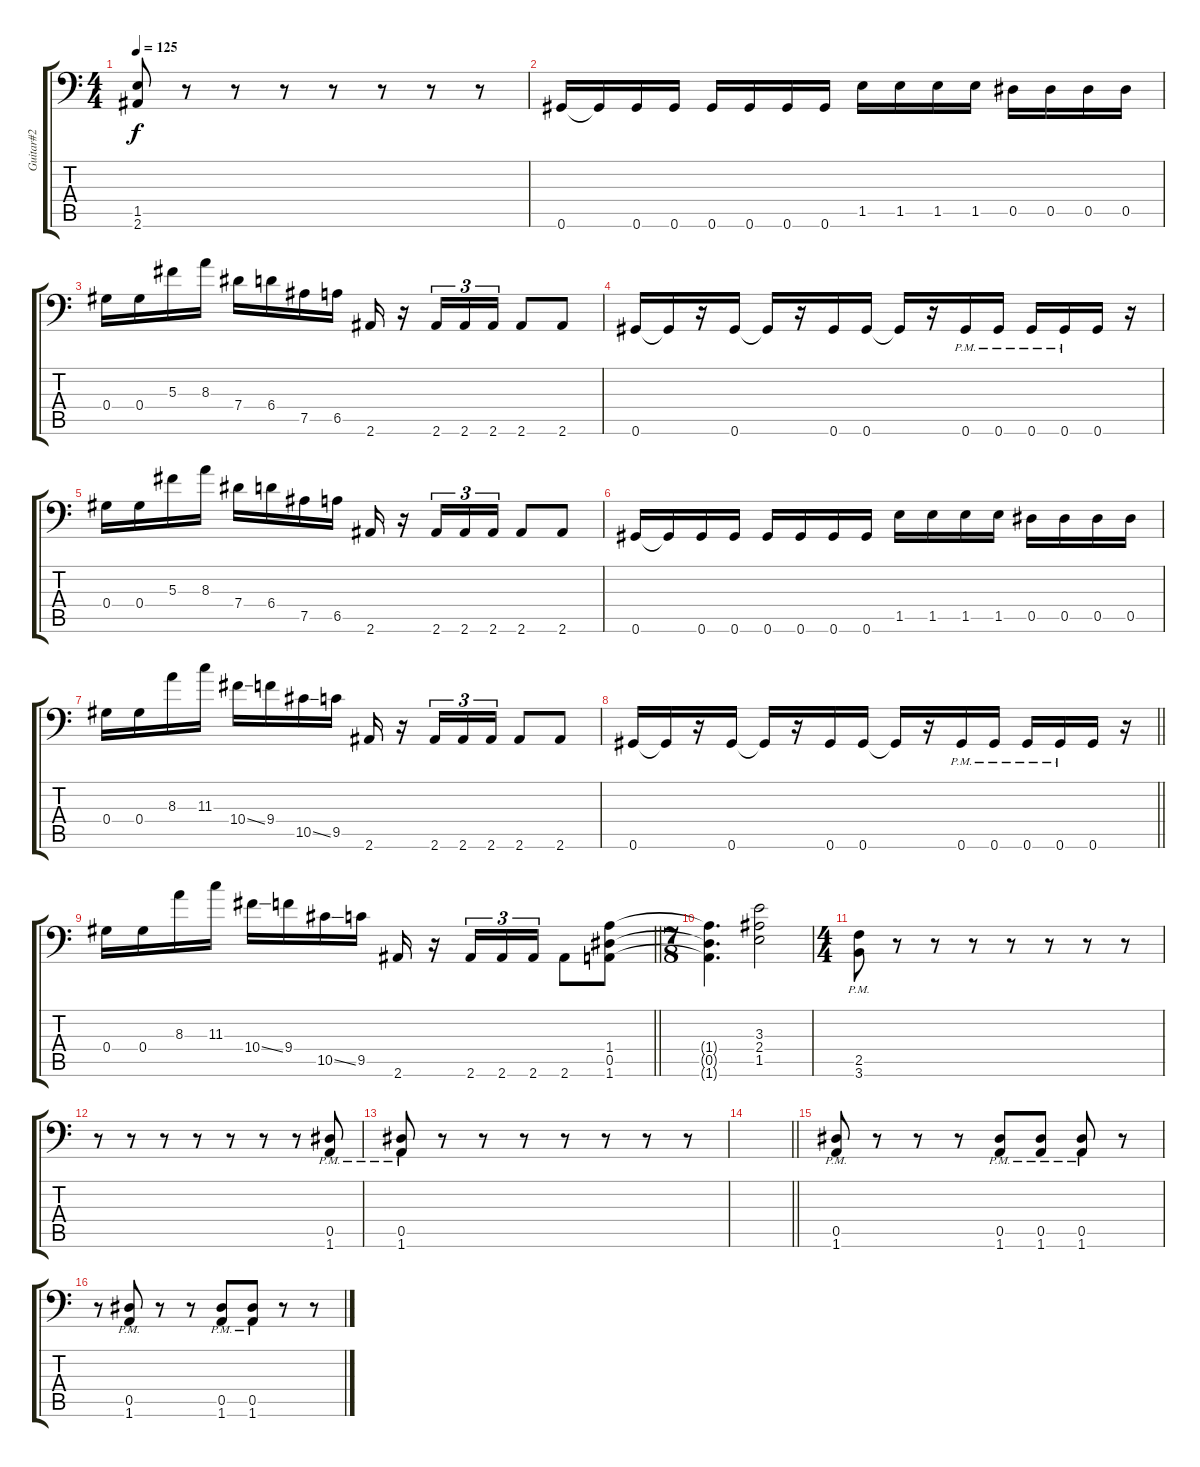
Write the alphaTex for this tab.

\track ("Guitar#2" "Guitar#2") {instrument distortionguitar}
\staff {score tabs}
\tuning (Bb3 F3 Db3 Ab2 Eb2 Ab1) {hide}
\ts (4 4)
\tempo 125
\clef f4
\ks c
(1.5 2.6).8{dy f} r.8 r.8 r.8 r.8 r.8 r.8 r.8 |
0.6.16 0.6{t}.16 0.6.16 0.6.16 0.6.16 0.6.16 0.6.16 0.6.16 1.5.16 1.5.16 1.5.16 1.5.16 0.5.16 0.5.16 0.5.16 0.5.16 |
0.4.16 0.4.16 5.3.16 8.3.16 7.4.16 6.4.16 7.5.16 6.5.16 2.6.16 r.16 2.6.16{tu (3 2)} 2.6.16{tu (3 2)} 2.6.16{tu (3 2)} 2.6.8 2.6.8 |
0.6.16 0.6{t}.16 r.16 0.6.16 0.6{t}.16 r.16 0.6.16 0.6.16 0.6{t}.16 r.16 0.6{pm}.16 0.6{pm}.16 0.6{pm}.16 0.6{pm}.16 0.6.16 r.16 |
0.4.16 0.4.16 5.3.16 8.3.16 7.4.16 6.4.16 7.5.16 6.5.16 2.6.16 r.16 2.6.16{tu (3 2)} 2.6.16{tu (3 2)} 2.6.16{tu (3 2)} 2.6.8 2.6.8 |
0.6.16 0.6{t}.16 0.6.16 0.6.16 0.6.16 0.6.16 0.6.16 0.6.16 1.5.16 1.5.16 1.5.16 1.5.16 0.5.16 0.5.16 0.5.16 0.5.16 |
0.4.16 0.4.16 8.3.16 11.3.16 10.4{ss}.16 9.4.16 10.5{ss}.16 9.5.16 2.6.16 r.16 2.6.16{tu (3 2)} 2.6.16{tu (3 2)} 2.6.16{tu (3 2)} 2.6.8 2.6.8 |
\barLineRight lightlight
0.6.16 0.6{t}.16 r.16 0.6.16 0.6{t}.16 r.16 0.6.16 0.6.16 0.6{t}.16 r.16 0.6{pm}.16 0.6{pm}.16 0.6{pm}.16 0.6{pm}.16 0.6.16 r.16 |
\section ("" "")
\barLineRight lightlight
0.4.16 0.4.16 8.3.16 11.3.16 10.4{ss}.16 9.4.16 10.5{ss}.16 9.5.16 2.6.16 r.16 2.6.16{tu (3 2)} 2.6.16{tu (3 2)} 2.6.16{tu (3 2)} 2.6.8 (1.4 0.5 1.6).8 |
\ts (7 8)
\section ("" "")
(1.4{t} 0.5{t} 1.6{t}).4{d} (3.3 2.4 1.5).2 |
\ts (4 4)
(2.5{pm} 3.6{pm}).8 r.8 r.8 r.8 r.8 r.8 r.8 r.8 |
r.8 r.8 r.8 r.8 r.8 r.8 r.8 (0.5{pm} 1.6{pm}).8 |
(0.5{pm} 1.6{pm}).8 r.8 r.8 r.8 r.8 r.8 r.8 r.8 |
\barLineRight lightlight
|
\section ("" "")
(0.5{pm} 1.6{pm}).8 r.8 r.8 r.8 (0.5{pm} 1.6{pm}).8 (0.5{pm} 1.6{pm}).8 (0.5{pm} 1.6{pm}).8 r.8 |
r.8 (0.5{pm} 1.6{pm}).8 r.8 r.8 (0.5{pm} 1.6{pm}).8 (0.5{pm} 1.6{pm}).8 r.8 r.8
